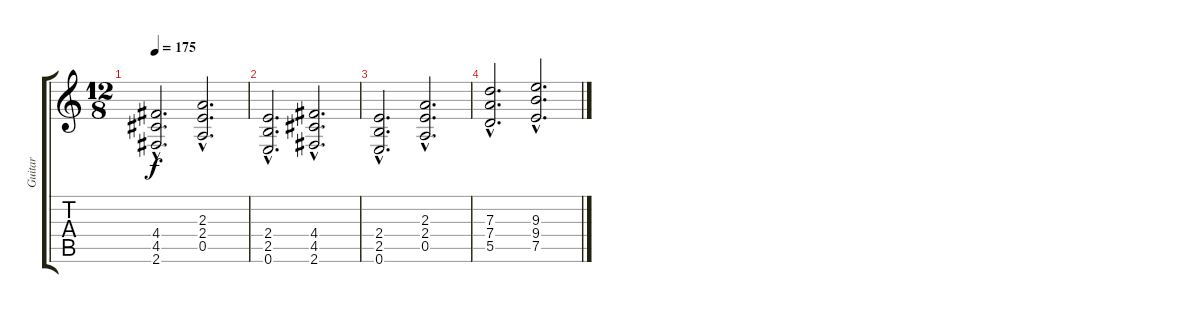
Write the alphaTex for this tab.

\track ("Guitar" "Guitar") {instrument overdrivenguitar}
\staff {score tabs}
\tuning (E4 B3 G3 D3 A2 E2) {hide}
\ts (12 8)
\tempo 175
\clef g2
\ks c
(4.4{hac} 4.5{hac} 2.6{hac}).2{d dy f} (2.3{hac} 2.4{hac} 0.5{hac}).2{d} |
(2.4{hac} 2.5{hac} 0.6{hac}).2{d} (4.4{hac} 4.5{hac} 2.6{hac}).2{d} |
(2.4{hac} 2.5{hac} 0.6{hac}).2{d} (2.3{hac} 2.4{hac} 0.5{hac}).2{d} |
(7.3{hac} 7.4{hac} 5.5{hac}).2{d} (9.3{hac} 9.4{hac} 7.5{hac}).2{d}
